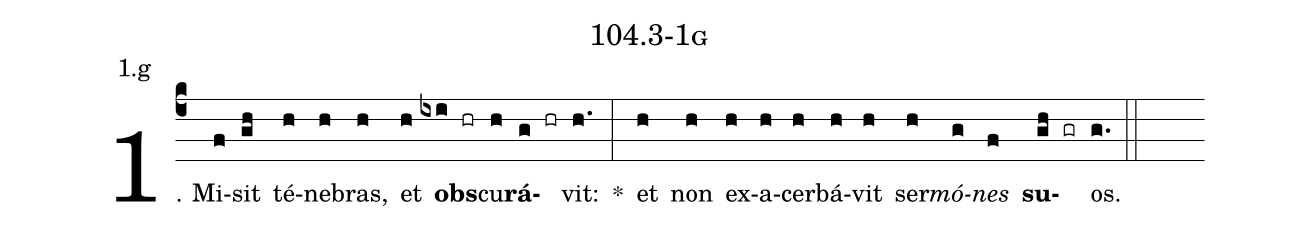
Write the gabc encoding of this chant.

name: 104.3-1g;
annotation: 1.g;
%%
(c4)1. Mi(f)sit(gh) té(h)ne(h)bras,(h) et(h) <b>obs</b>(ixi hr)cu(h)<b>rá</b>(g hr)vit:(h.) *(:) et(h) non(h) ex(h)a(h)cer(h)bá(h)vit(h) ser(h)<i>mó</i>(g)<i>nes</i>(f) <b>su</b>(gh gr)os.(g.) (::)


%E(h) u(h) o(g) u(f) a(gh) e.(g.) (::)
